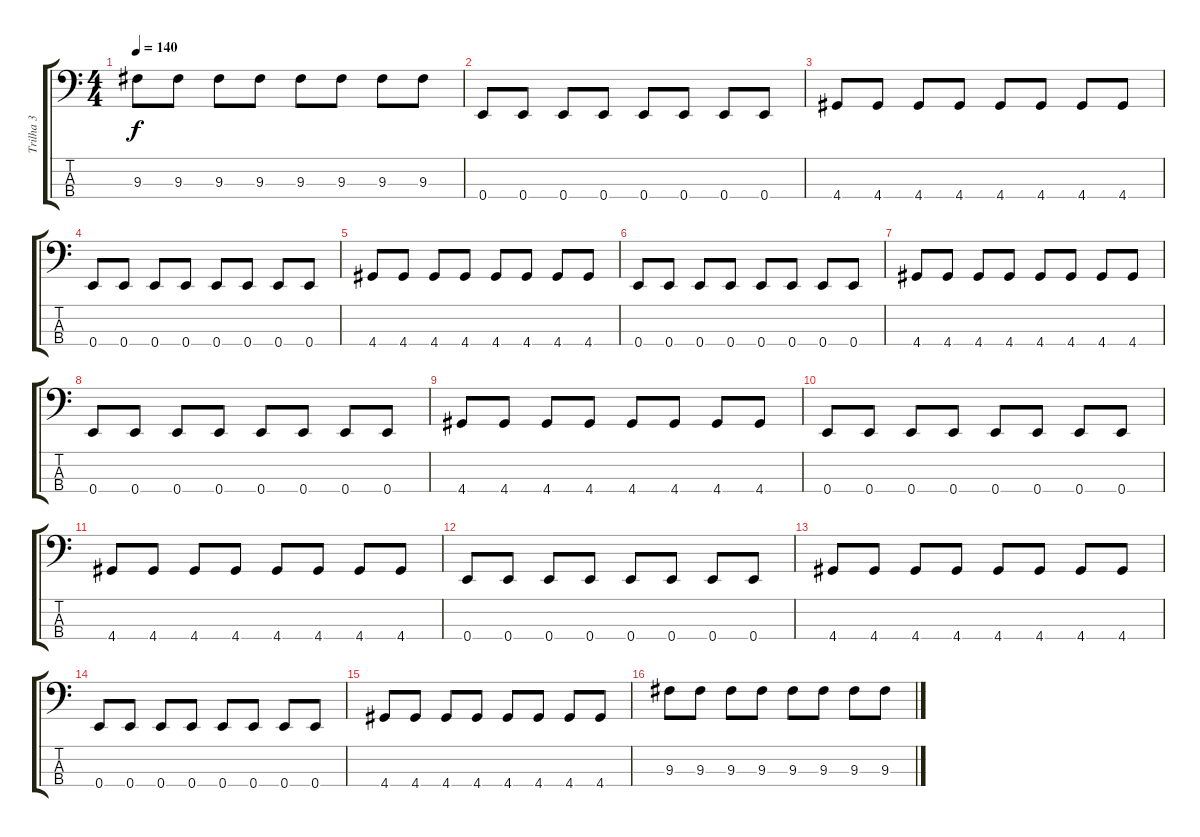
\track ("Trilha 3" "Trilha 3") {instrument electricbassfinger}
\staff {score tabs}
\tuning (G2 D2 A1 E1) {hide}
\ts (4 4)
\tempo 140
\clef f4
\ks c
9.3.8{dy f} 9.3.8 9.3.8 9.3.8 9.3.8 9.3.8 9.3.8 9.3.8 |
0.4.8 0.4.8 0.4.8 0.4.8 0.4.8 0.4.8 0.4.8 0.4.8 |
4.4.8 4.4.8 4.4.8 4.4.8 4.4.8 4.4.8 4.4.8 4.4.8 |
0.4.8 0.4.8 0.4.8 0.4.8 0.4.8 0.4.8 0.4.8 0.4.8 |
4.4.8 4.4.8 4.4.8 4.4.8 4.4.8 4.4.8 4.4.8 4.4.8 |
0.4.8 0.4.8 0.4.8 0.4.8 0.4.8 0.4.8 0.4.8 0.4.8 |
4.4.8 4.4.8 4.4.8 4.4.8 4.4.8 4.4.8 4.4.8 4.4.8 |
0.4.8 0.4.8 0.4.8 0.4.8 0.4.8 0.4.8 0.4.8 0.4.8 |
4.4.8 4.4.8 4.4.8 4.4.8 4.4.8 4.4.8 4.4.8 4.4.8 |
0.4.8 0.4.8 0.4.8 0.4.8 0.4.8 0.4.8 0.4.8 0.4.8 |
4.4.8 4.4.8 4.4.8 4.4.8 4.4.8 4.4.8 4.4.8 4.4.8 |
0.4.8 0.4.8 0.4.8 0.4.8 0.4.8 0.4.8 0.4.8 0.4.8 |
4.4.8 4.4.8 4.4.8 4.4.8 4.4.8 4.4.8 4.4.8 4.4.8 |
0.4.8 0.4.8 0.4.8 0.4.8 0.4.8 0.4.8 0.4.8 0.4.8 |
4.4.8 4.4.8 4.4.8 4.4.8 4.4.8 4.4.8 4.4.8 4.4.8 |
9.3.8 9.3.8 9.3.8 9.3.8 9.3.8 9.3.8 9.3.8 9.3.8
